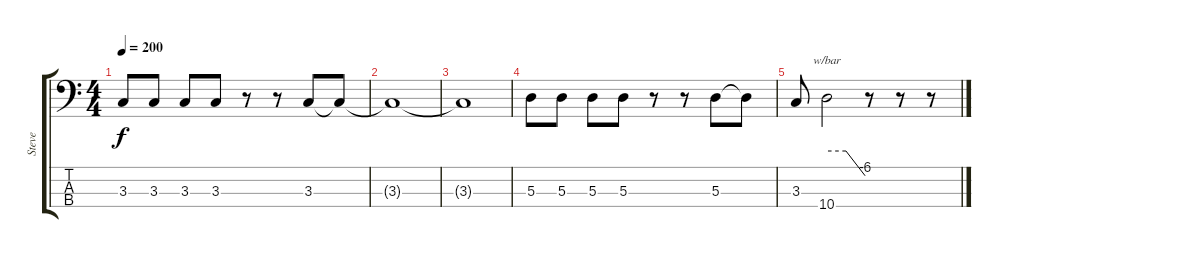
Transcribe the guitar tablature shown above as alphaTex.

\track ("Steve" "Steve") {instrument electricbassfinger}
\staff {score tabs}
\tuning (G2 D2 A1 E1) {hide}
\ts (4 4)
\tempo 200
\clef f4
\ks c
3.3.8{dy f} 3.3.8 3.3.8 3.3.8 r.8 r.8 3.3.8 3.3{t}.8 |
3.3{t}.1 |
3.3{t}.1 |
5.3.8 5.3.8 5.3.8 5.3.8 r.8 r.8 5.3.8 5.3{t}.8 |
3.3.8 10.4.2{tbe (custom default 0 0 30 0 60 -24)} r.8 r.8 r.8
